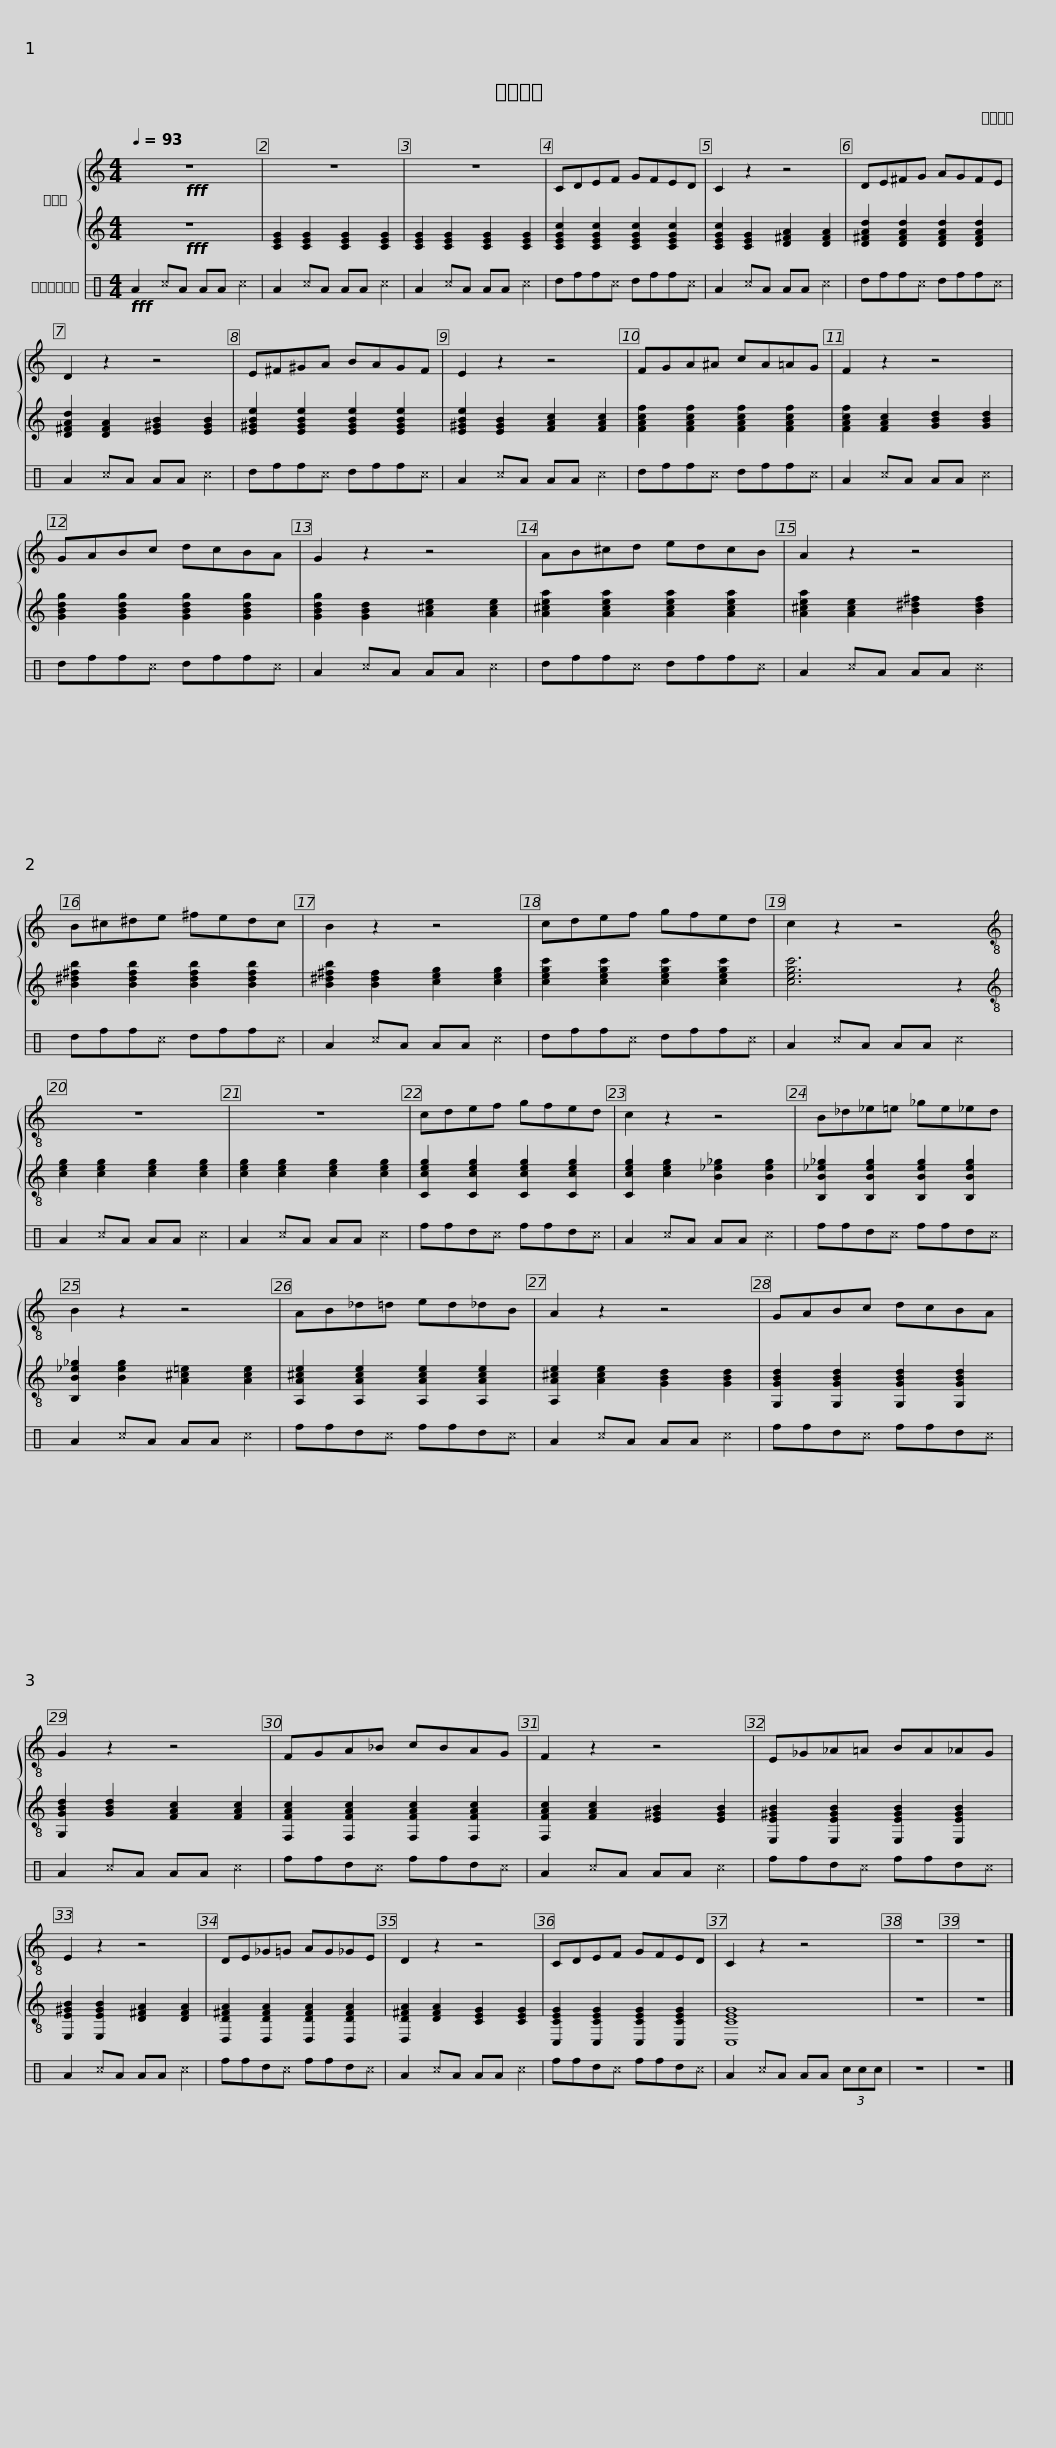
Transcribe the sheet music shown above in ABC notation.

X:1
%%score { 1 | 2 } 3
L:1/8
Q:1/4=93
M:4/4
I:linebreak $
K:C
V:1 treble
V:2 treble
V:3 perc
K:none
V:1
!fff! z8 | z8 | z8 | CDEF GFED | C2 z2 z4 | %5
 DE^FG AGFE |$ D2 z2 z4 | E^F^GA BAGF | E2 z2 z4 | FGA^A cA=AG | %10
 F2 z2 z4 | GABc dcBA |$ G2 z2 z4 | AB^cd edcB | A2 z2 z4 | %15
 B^c^de ^fedc | B2 z2 z4 |$ cdef gfed | c2 z2 z4 |[K:treble-8] z8 | %20
 z8 | cdef gfed | c2 z2 z4 |$ B_d_e=e _ge_ed | B2 z2 z4 | %25
 AB_d=d ed_dB | A2 z2 z4 | GABc dcBA |$ G2 z2 z4 | FGA_B cBAG | %30
 F2 z2 z4 | E_G_A=A BA_AG | E2 z2 z4 |$ DE_G=G AG_GE | D2 z2 z4 | %35
 CDEF GFED | C2 z2 z4 | z8 | z8 |] %39
V:2
!fff! z8 | [CEG]2 [CEG]2 [CEG]2 [CEG]2 | [CEG]2 [CEG]2 [CEG]2 [CEG]2 | [CEGc]2 [CEGc]2 [CEGc]2 [CEGc]2 | [CEGc]2 [CEG]2 [D^FA]2 [DFA]2 | %5
 [D^FAd]2 [DFAd]2 [DFAd]2 [DFAd]2 |$ [D^FAd]2 [DFA]2 [E^GB]2 [EGB]2 | [E^GBe]2 [EGBe]2 [EGBe]2 [EGBe]2 | [E^GBe]2 [EGB]2 [FAc]2 [FAc]2 | [FAcf]2 [FAcf]2 [FAcf]2 [FAcf]2 | %10
 [FAcf]2 [FAc]2 [GBd]2 [GBd]2 | [GBdg]2 [GBdg]2 [GBdg]2 [GBdg]2 |$ [GBdg]2 [GBd]2 [A^ce]2 [Ace]2 | [A^cea]2 [Acea]2 [Acea]2 [Acea]2 | [A^cea]2 [Ace]2 [B^d^f]2 [Bdf]2 | %15
 [B^d^fb]2 [Bdfb]2 [Bdfb]2 [Bdfb]2 | [B^d^fb]2 [Bdf]2 [ceg]2 [ceg]2 |$ [cegc']2 [cegc']2 [cegc']2 [cegc']2 | [cegc']6 z2 |[K:treble-8] [ceg]2 [ceg]2 [ceg]2 [ceg]2 | %20
 [ceg]2 [ceg]2 [ceg]2 [ceg]2 | [Cceg]2 [Cceg]2 [Cceg]2 [Cceg]2 | [Cceg]2 [ceg]2 [B_e_g]2 [Beg]2 |$ [B,B_e_g]2 [B,Beg]2 [B,Beg]2 [B,Beg]2 | [B,B_e_g]2 [Beg]2 [A^c=e]2 [Ace]2 | %25
 [A,A^ce]2 [A,Ace]2 [A,Ace]2 [A,Ace]2 | [A,A^ce]2 [Ace]2 [GBd]2 [GBd]2 | [G,GBd]2 [G,GBd]2 [G,GBd]2 [G,GBd]2 |$ [G,GBd]2 [GBd]2 [FAc]2 [FAc]2 | [F,FAc]2 [F,FAc]2 [F,FAc]2 [F,FAc]2 | %30
 [F,FAc]2 [FAc]2 [E^GB]2 [EGB]2 | [E,E^GB]2 [E,EGB]2 [E,EGB]2 [E,EGB]2 | [E,E^GB]2 [E,EGB]2 [D^FA]2 [DFA]2 |$ [D,D^FA]2 [D,DFA]2 [D,DFA]2 [D,DFA]2 | [D,D^FA]2 [DFA]2 [CEG]2 [CEG]2 | %35
 [C,CEG]2 [C,CEG]2 [C,CEG]2 [C,CEG]2 | [C,CEG]8 | z8 | z8 |] %39
V:3
!fff! A2 ^cA AA ^c2 | A2 ^cA AA ^c2 | A2 ^cA AA ^c2 | dff^c dff^c | A2 ^cA AA ^c2 | %5
 dff^c dff^c |$ A2 ^cA AA ^c2 | dff^c dff^c | A2 ^cA AA ^c2 | dff^c dff^c | %10
 A2 ^cA AA ^c2 | dff^c dff^c |$ A2 ^cA AA ^c2 | dff^c dff^c | A2 ^cA AA ^c2 | %15
 dff^c dff^c | A2 ^cA AA ^c2 |$ dff^c dff^c | A2 ^cA AA ^c2 | A2 ^cA AA ^c2 | %20
 A2 ^cA AA ^c2 | ffd^c ffd^c | A2 ^cA AA ^c2 |$ ffd^c ffd^c | A2 ^cA AA ^c2 | %25
 ffd^c ffd^c | A2 ^cA AA ^c2 | ffd^c ffd^c |$ A2 ^cA AA ^c2 | ffd^c ffd^c | %30
 A2 ^cA AA ^c2 | ffd^c ffd^c | A2 ^cA AA ^c2 |$ ffd^c ffd^c | A2 ^cA AA ^c2 | %35
 ffd^c ffd^c | A2 ^cA AA (3ccc | z8 | z8 |] %39
